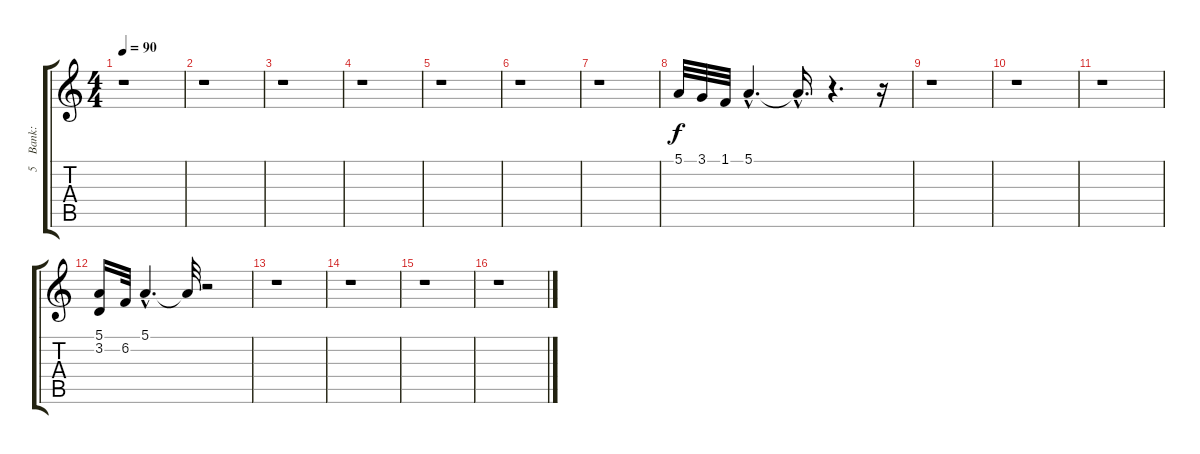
\track ("5    Bank:   G.M." "5    Bank:") {instrument ocarina}
\staff {score tabs}
\tuning (E4 B3 G3 D3 A2 E2) {hide}
\ts (4 4)
\tempo 90
\clef g2
\ks c
r.1{dy f} |
r.1 |
r.1 |
r.1 |
r.1 |
r.1 |
r.1 |
5.1.32 3.1.32 1.1.32 5.1{hac}.4{d} 5.1{hac t}.16{d} r.4{d} r.16 |
r.1 |
r.1 |
r.1 |
(5.1 3.2).16 6.2.32 5.1{hac}.4{d} 5.1{t}.32 r.2 |
r.1 |
r.1 |
r.1 |
r.1
